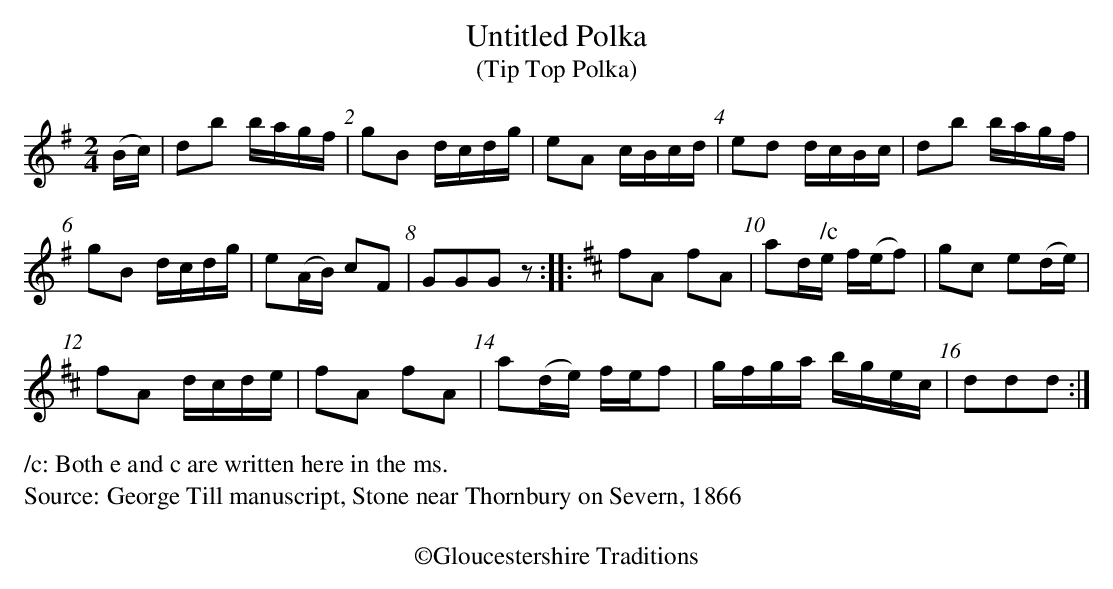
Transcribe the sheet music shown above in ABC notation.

X:1
T:Untitled Polka
T:(Tip Top Polka)
M:2/4
L:1/16
K:G
(Bc) | d2b2 bagf | g2B2 dcdg | e2A2 cBcd | e2d2 dcBc | d2b2 bagf |
g2B2 dcdg | e2(AB) c2F2 | G2G2G2z2 ::\
K:Dmaj
f2A2 f2A2 | a2d"^/c"e f(ef2)  | g2c2 e2(de)|
f2A2 dcde | f2A2 f2A2 | a2(de) fef2 |gfga bgec | d2d2d2 :|
